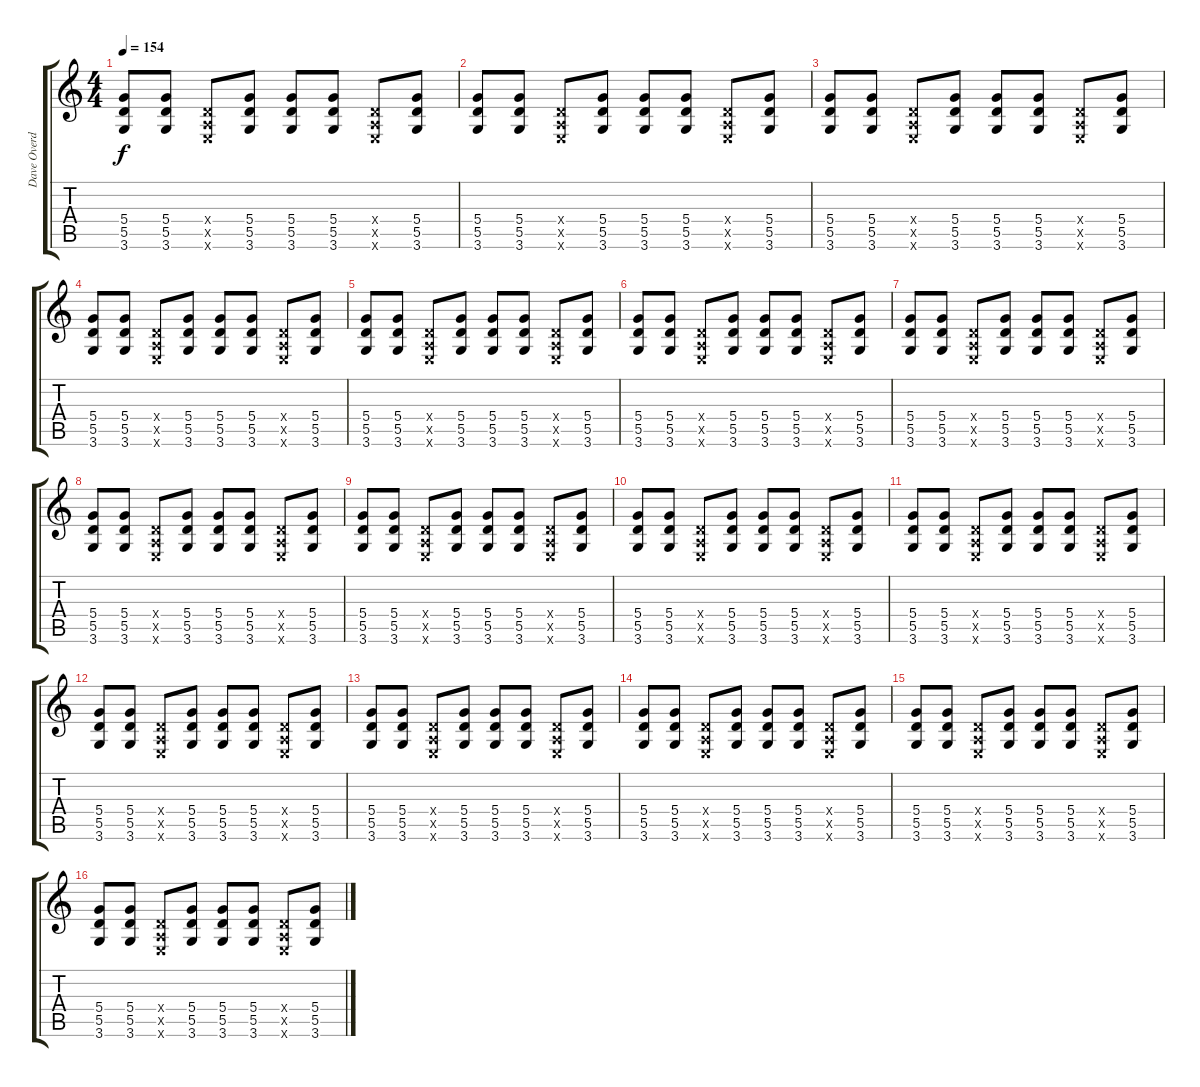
\track ("Dave Overdrive" "Dave Overd") {instrument overdrivenguitar}
\staff {score tabs}
\tuning (E4 B3 G3 D3 A2 E2) {hide}
\ts (4 4)
\tempo 154
\clef g2
\ks c
(5.4 5.5 3.6).8{dy f} (5.4 5.5 3.6).8 (0.4{x} 0.5{x} 0.6{x}).8 (5.4 5.5 3.6).8 (5.4 5.5 3.6).8 (5.4 5.5 3.6).8 (0.4{x} 0.5{x} 0.6{x}).8 (5.4 5.5 3.6).8 |
(5.4 5.5 3.6).8 (5.4 5.5 3.6).8 (0.4{x} 0.5{x} 0.6{x}).8 (5.4 5.5 3.6).8 (5.4 5.5 3.6).8 (5.4 5.5 3.6).8 (0.4{x} 0.5{x} 0.6{x}).8 (5.4 5.5 3.6).8 |
(5.4 5.5 3.6).8 (5.4 5.5 3.6).8 (0.4{x} 0.5{x} 0.6{x}).8 (5.4 5.5 3.6).8 (5.4 5.5 3.6).8 (5.4 5.5 3.6).8 (0.4{x} 0.5{x} 0.6{x}).8 (5.4 5.5 3.6).8 |
(5.4 5.5 3.6).8 (5.4 5.5 3.6).8 (0.4{x} 0.5{x} 0.6{x}).8 (5.4 5.5 3.6).8 (5.4 5.5 3.6).8 (5.4 5.5 3.6).8 (0.4{x} 0.5{x} 0.6{x}).8 (5.4 5.5 3.6).8 |
(5.4 5.5 3.6).8 (5.4 5.5 3.6).8 (0.4{x} 0.5{x} 0.6{x}).8 (5.4 5.5 3.6).8 (5.4 5.5 3.6).8 (5.4 5.5 3.6).8 (0.4{x} 0.5{x} 0.6{x}).8 (5.4 5.5 3.6).8 |
(5.4 5.5 3.6).8 (5.4 5.5 3.6).8 (0.4{x} 0.5{x} 0.6{x}).8 (5.4 5.5 3.6).8 (5.4 5.5 3.6).8 (5.4 5.5 3.6).8 (0.4{x} 0.5{x} 0.6{x}).8 (5.4 5.5 3.6).8 |
(5.4 5.5 3.6).8 (5.4 5.5 3.6).8 (0.4{x} 0.5{x} 0.6{x}).8 (5.4 5.5 3.6).8 (5.4 5.5 3.6).8 (5.4 5.5 3.6).8 (0.4{x} 0.5{x} 0.6{x}).8 (5.4 5.5 3.6).8 |
(5.4 5.5 3.6).8 (5.4 5.5 3.6).8 (0.4{x} 0.5{x} 0.6{x}).8 (5.4 5.5 3.6).8 (5.4 5.5 3.6).8 (5.4 5.5 3.6).8 (0.4{x} 0.5{x} 0.6{x}).8 (5.4 5.5 3.6).8 |
(5.4 5.5 3.6).8 (5.4 5.5 3.6).8 (0.4{x} 0.5{x} 0.6{x}).8 (5.4 5.5 3.6).8 (5.4 5.5 3.6).8 (5.4 5.5 3.6).8 (0.4{x} 0.5{x} 0.6{x}).8 (5.4 5.5 3.6).8 |
(5.4 5.5 3.6).8 (5.4 5.5 3.6).8 (0.4{x} 0.5{x} 0.6{x}).8 (5.4 5.5 3.6).8 (5.4 5.5 3.6).8 (5.4 5.5 3.6).8 (0.4{x} 0.5{x} 0.6{x}).8 (5.4 5.5 3.6).8 |
(5.4 5.5 3.6).8 (5.4 5.5 3.6).8 (0.4{x} 0.5{x} 0.6{x}).8 (5.4 5.5 3.6).8 (5.4 5.5 3.6).8 (5.4 5.5 3.6).8 (0.4{x} 0.5{x} 0.6{x}).8 (5.4 5.5 3.6).8 |
(5.4 5.5 3.6).8 (5.4 5.5 3.6).8 (0.4{x} 0.5{x} 0.6{x}).8 (5.4 5.5 3.6).8 (5.4 5.5 3.6).8 (5.4 5.5 3.6).8 (0.4{x} 0.5{x} 0.6{x}).8 (5.4 5.5 3.6).8 |
(5.4 5.5 3.6).8 (5.4 5.5 3.6).8 (0.4{x} 0.5{x} 0.6{x}).8 (5.4 5.5 3.6).8 (5.4 5.5 3.6).8 (5.4 5.5 3.6).8 (0.4{x} 0.5{x} 0.6{x}).8 (5.4 5.5 3.6).8 |
(5.4 5.5 3.6).8 (5.4 5.5 3.6).8 (0.4{x} 0.5{x} 0.6{x}).8 (5.4 5.5 3.6).8 (5.4 5.5 3.6).8 (5.4 5.5 3.6).8 (0.4{x} 0.5{x} 0.6{x}).8 (5.4 5.5 3.6).8 |
(5.4 5.5 3.6).8 (5.4 5.5 3.6).8 (0.4{x} 0.5{x} 0.6{x}).8 (5.4 5.5 3.6).8 (5.4 5.5 3.6).8 (5.4 5.5 3.6).8 (0.4{x} 0.5{x} 0.6{x}).8 (5.4 5.5 3.6).8 |
(5.4 5.5 3.6).8 (5.4 5.5 3.6).8 (0.4{x} 0.5{x} 0.6{x}).8 (5.4 5.5 3.6).8 (5.4 5.5 3.6).8 (5.4 5.5 3.6).8 (0.4{x} 0.5{x} 0.6{x}).8 (5.4 5.5 3.6).8
